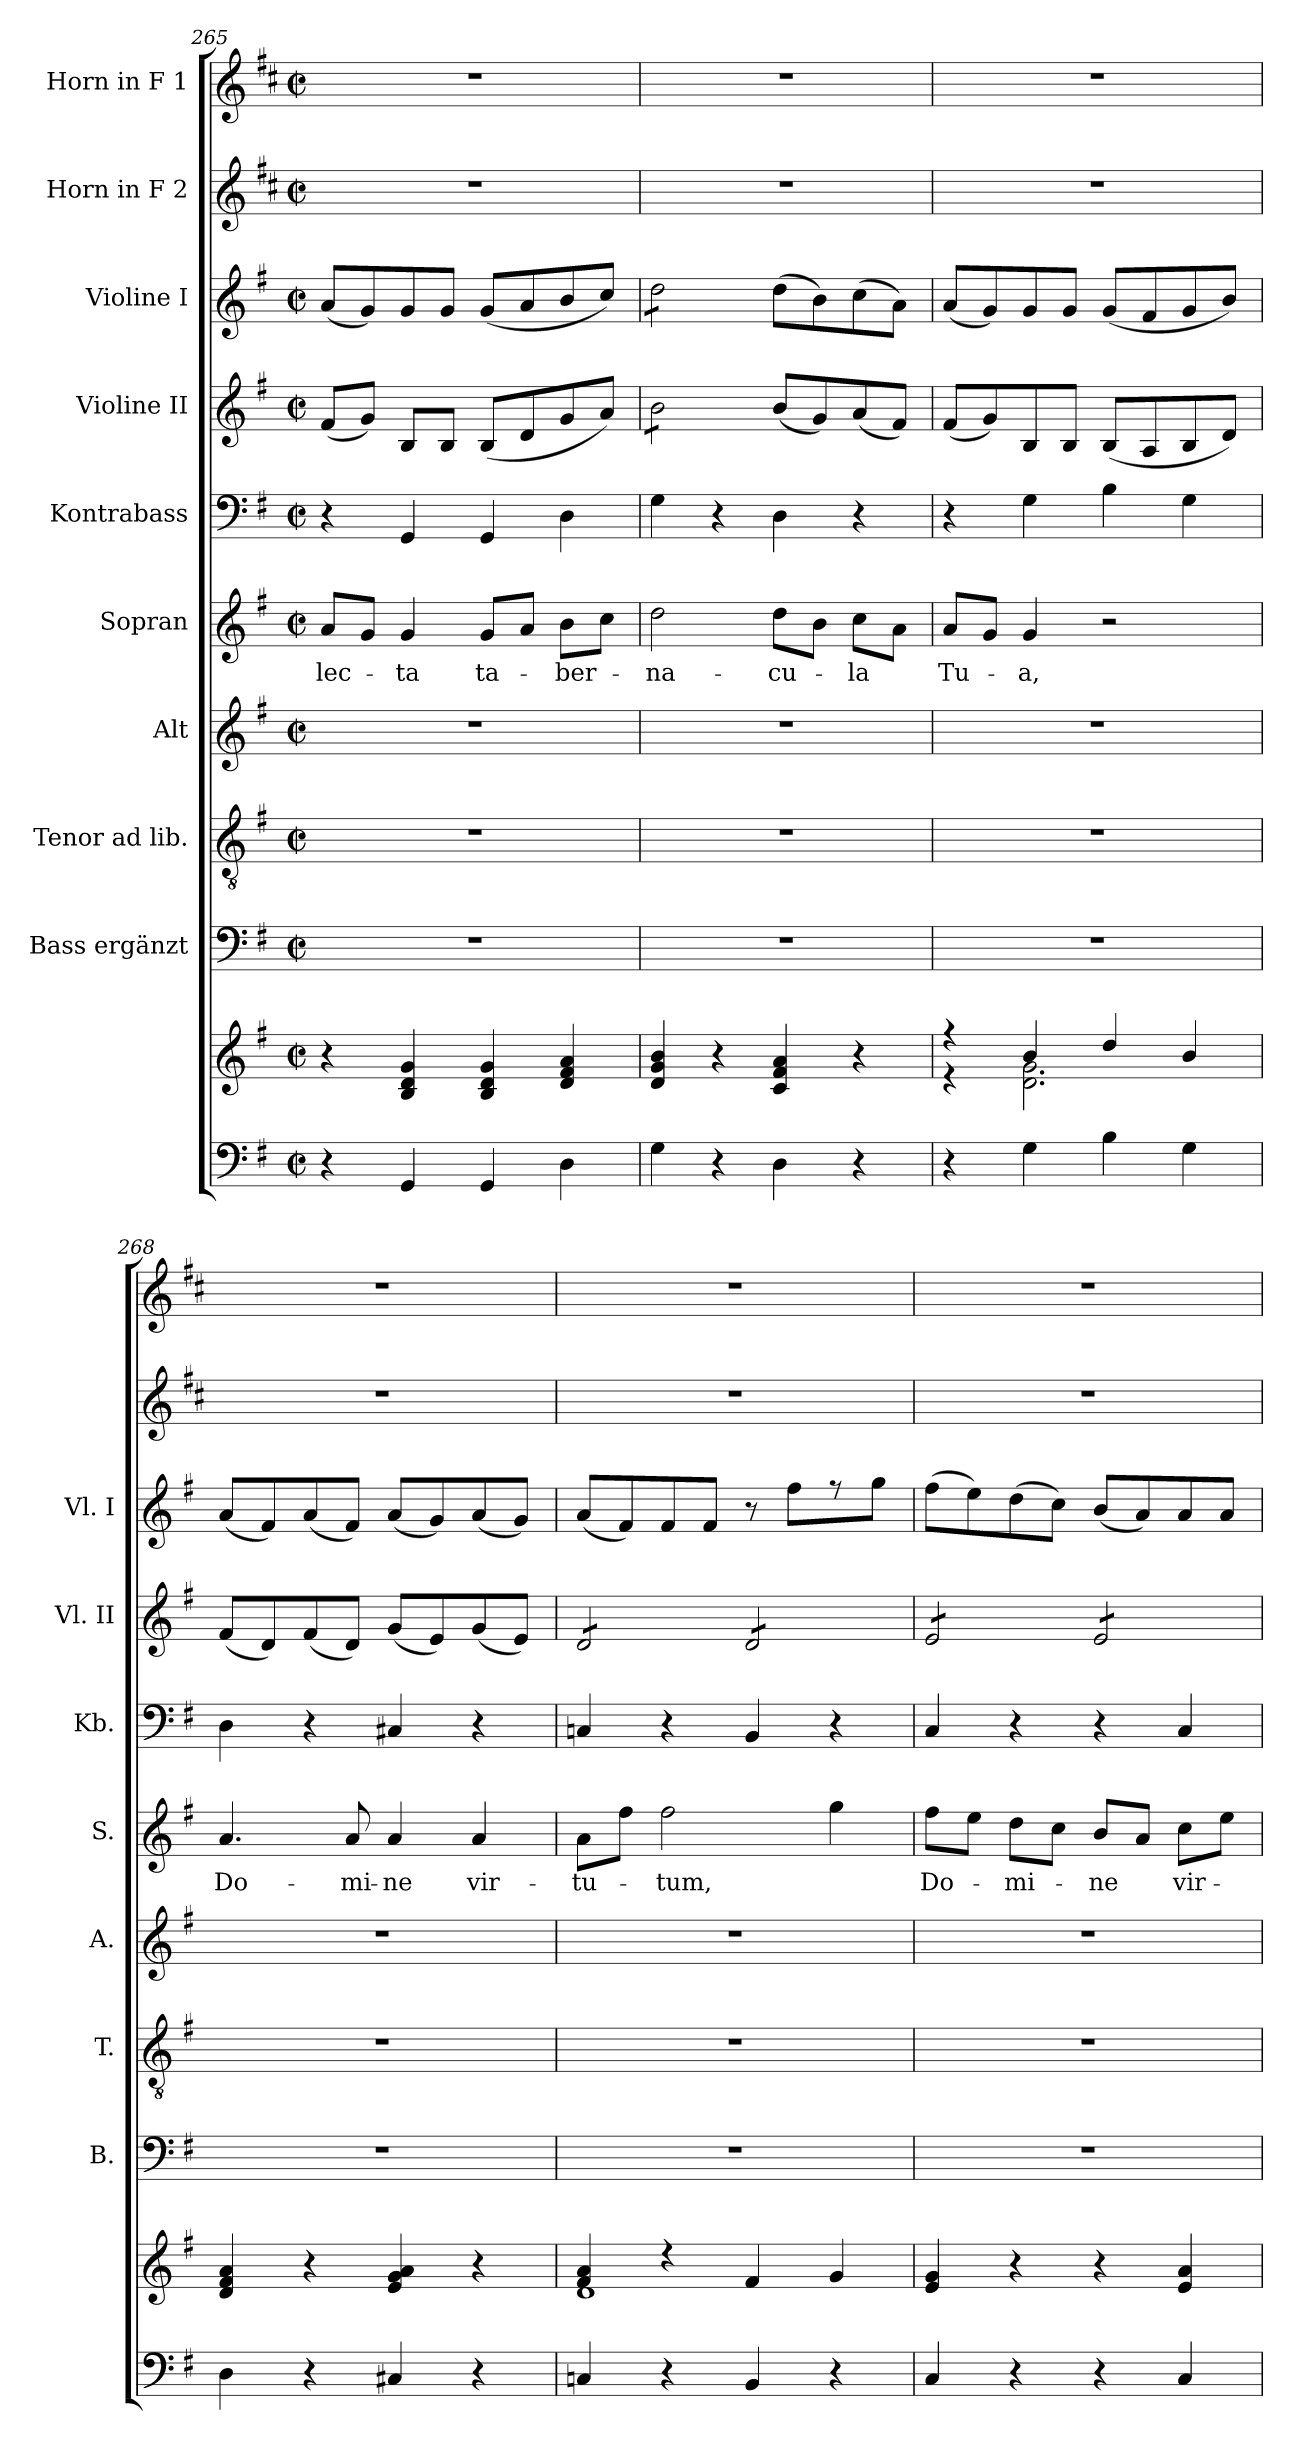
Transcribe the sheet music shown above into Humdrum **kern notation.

**kern	**kern	**kern	**kern	**kern	**kern	**text	**kern	**kern	**kern	**kern	**kern
*part10	*part10	*part9	*part8	*part7	*part6	*part6	*part5	*part4	*part3	*part2	*part1
*staff11	*staff10	*staff9	*staff8	*staff7	*staff6	*staff6	*staff5	*staff4	*staff3	*staff2	*staff1
*	*	*I"Bass ergänzt	*I"Tenor ad lib.	*I"Alt	*I"Sopran	*	*I"Kontrabass	*I"Violine II	*I"Violine I	*I"Horn in F 2	*I"Horn in F 1
*	*	*I'B.	*I'T.	*I'A.	*I'S.	*	*I'Kb.	*I'Vl. II	*I'Vl. I	*	*
!!LO:PB:g=z
*clefF4	*clefG2	*clefF4	*clefGv2	*clefG2	*clefG2	*	*clefF4	*clefG2	*clefG2	*clefG2	*clefG2
*	*	*	*	*	*	*	*ITrd7c12	*	*	*ITrd4c7	*ITrd4c7
*k[f#]	*k[f#]	*k[f#]	*k[f#]	*k[f#]	*k[f#]	*	*k[f#]	*k[f#]	*k[f#]	*k[f#]	*k[f#]
*G:	*G:	*G:	*G:	*G:	*G:	*	*G:	*G:	*G:	*G:	*G:
*M2/2	*M2/2	*M2/2	*M2/2	*M2/2	*M2/2	*	*M2/2	*M2/2	*M2/2	*M2/2	*M2/2
*met(c|)	*met(c|)	*met(c|)	*met(c|)	*met(c|)	*met(c|)	*	*met(c|)	*met(c|)	*met(c|)	*met(c|)	*met(c|)
=265	=265	=265	=265	=265	=265	=265	=265	=265	=265	=265	=265
!	!	!	!	!	!	!LO:LY:b	!	!	!	!	!
4r	4r	1r	1r	1r	8a/L	-lec-	4r	(<8f#/L	(<8a/L	1r	1r
.	.	.	.	.	8g/J	.	.	8g/J)	8g/)	.	.
!	!	!	!	!	!	!LO:LY:b	!	!	!	!	!
4GG/	4B/ 4d/ 4g/	.	.	.	4g/	-ta	4GGG/	8B/L	8g/	.	.
.	.	.	.	.	.	.	.	8B/J	8g/J	.	.
!	!	!	!	!	!	!LO:LY:b	!	!	!	!	!
4GG/	4B/ 4d/ 4g/	.	.	.	8g/L	ta-	4GGG/	(<8B/L	(<8g/L	.	.
.	.	.	.	.	8a/J	.	.	8d/	8a/	.	.
!	!	!	!	!	!	!LO:LY:b	!	!	!	!	!
4D\	4d/ 4f#/ 4a/	.	.	.	8b\L	-ber-	4DD\	8g/	8b/	.	.
.	.	.	.	.	8cc\J	.	.	8a/J)	8cc/J)	.	.
=266	=266	=266	=266	=266	=266	=266	=266	=266	=266	=266	=266
!	!	!	!	!	!	!LO:LY:b	!	!	!	!	!
*	*	*	*	*	*	*	*	*tremolo	*	*	*
*	*	*	*	*	*	*	*	*	*tremolo	*	*
4G\	4d/ 4g/ 4b/	1r	1r	1r	2dd\	-na-	4GG\	8b\L	8dd\L	1r	1r
.	.	.	.	.	.	.	.	8b\	8dd\	.	.
4r	4r	.	.	.	.	.	4r	8b\	8dd\	.	.
.	.	.	.	.	.	.	.	8b\J	8dd\J	.	.
*	*	*	*	*	*	*	*	*	*Xtremolo	*	*
*	*	*	*	*	*	*	*	*Xtremolo	*	*	*
!	!	!	!	!	!	!LO:LY:b	!	!	!	!	!
4D\	4c/ 4f#/ 4a/	.	.	.	8dd\L	-cu-	4DD\	(<8b/L	(>8dd\L	.	.
.	.	.	.	.	8b\J	.	.	8g/)	8b\)	.	.
!	!	!	!	!	!	!LO:LY:b	!	!	!	!	!
4r	4r	.	.	.	8cc\L	-la	4r	(<8a/	(>8cc\	.	.
.	.	.	.	.	8a\J	.	.	8f#/J)	8a\J)	.	.
=267	=267	=267	=267	=267	=267	=267	=267	=267	=267	=267	=267
*	*^	*	*	*	*	*	*	*	*	*	*
!	!	!	!	!	!	!	!LO:LY:b	!	!	!	!	!
4r	4r	4r	1r	1r	1r	8a/L	Tu-	4r	(<8f#/L	(<8a/L	1r	1r
.	.	.	.	.	.	8g/J	.	.	8g/)	8g/)	.	.
!	!	!	!	!	!	!	!LO:LY:b	!	!	!	!	!
4G\	4b/	2.d\ 2.g\	.	.	.	4g/	-a,	4GG\	8B/	8g/	.	.
.	.	.	.	.	.	.	.	.	8B/J	8g/J	.	.
4B\	4dd/	.	.	.	.	2r	.	4BB\	(<8B/L	(<8g/L	.	.
.	.	.	.	.	.	.	.	.	8A/	8f#/	.	.
4G\	4b/	.	.	.	.	.	.	4GG\	8B/	8g/	.	.
.	.	.	.	.	.	.	.	.	8d/J)	8b/J)	.	.
*	*v	*v	*	*	*	*	*	*	*	*	*	*
=268	=268	=268	=268	=268	=268	=268	=268	=268	=268	=268	=268
!	!	!	!	!	!	!LO:LY:b	!	!	!	!	!
4D\	4d/ 4f#/ 4a/	1r	1r	1r	4.a/	Do-	4DD\	(<8f#/L	(<8a/L	1r	1r
.	.	.	.	.	.	.	.	8d/)	8f#/)	.	.
4r	4r	.	.	.	.	.	4r	(<8f#/	(<8a/	.	.
!	!	!	!	!	!	!LO:LY:b	!	!	!	!	!
.	.	.	.	.	8a/	-mi-	.	8d/J)	8f#/J)	.	.
!	!	!	!	!	!	!LO:LY:b	!	!	!	!	!
4C#X/	4e/ 4g/ 4a/	.	.	.	4a/	-ne	4CC#X/	(<8g/L	(<8a/L	.	.
.	.	.	.	.	.	.	.	8e/)	8g/)	.	.
!	!	!	!	!	!	!LO:LY:b	!	!	!	!	!
4r	4r	.	.	.	4a/	vir-	4r	(<8g/	(<8a/	.	.
.	.	.	.	.	.	.	.	8e/J)	8g/J)	.	.
!!LO:PB:g=z
=269	=269	=269	=269	=269	=269	=269	=269	=269	=269	=269	=269
*	*^	*	*	*	*	*	*	*	*	*	*
!	!	!	!	!	!	!	!LO:LY:b	!	!	!	!	!
*	*	*	*	*	*	*	*	*	*tremolo	*	*	*
4Cn/	4f#/ 4a/	1d	1r	1r	1r	8a\L	-tu-	4CCn/	8d/L	(<8a/L	1r	1r
.	.	.	.	.	.	8ff#\J	.	.	8d/	8f#/)	.	.
!	!	!	!	!	!	!	!LO:LY:b	!	!	!	!	!
4r	4r	.	.	.	.	2ff#\	-tum,	4r	8d/	8f#/	.	.
.	.	.	.	.	.	.	.	.	8d/J	8f#/J	.	.
4BB/	4f#/	.	.	.	.	.	.	4BBB/	8d/L	8r	.	.
.	.	.	.	.	.	.	.	.	8d/	8ff#\L	.	.
4r	4g/	.	.	.	.	4gg\	.	4r	8d/	8r	.	.
.	.	.	.	.	.	.	.	.	8d/J	8gg\J	.	.
*	*v	*v	*	*	*	*	*	*	*	*	*	*
=270	=270	=270	=270	=270	=270	=270	=270	=270	=270	=270	=270
!	!	!	!	!	!	!LO:LY:b	!	!	!	!	!
4C/	4e/ 4g/	1r	1r	1r	8ff#\L	Do-	4CC/	8e/L	(>8ff#\L	1r	1r
.	.	.	.	.	8ee\J	.	.	8e/	8ee\)	.	.
!	!	!	!	!	!	!LO:LY:b	!	!	!	!	!
4r	4r	.	.	.	8dd\L	-mi-	4r	8e/	(>8dd\	.	.
.	.	.	.	.	8cc\J	.	.	8e/J	8cc\J)	.	.
!	!	!	!	!	!	!LO:LY:b	!	!	!	!	!
4r	4r	.	.	.	8b/L	-ne	4r	8e/L	(<8b/L	.	.
.	.	.	.	.	8a/J	.	.	8e/	8a/)	.	.
!	!	!	!	!	!	!LO:LY:b	!	!	!	!	!
4C/	4e/ 4a/	.	.	.	8cc\L	vir-	4CC/	8e/	8a/	.	.
.	.	.	.	.	8ee\J	.	.	8e/J	8a/J	.	.
*	*	*	*	*	*	*	*	*Xtremolo	*	*	*
=	=	=	=	=	=	=	=	=	=	=	=
*-	*-	*-	*-	*-	*-	*-	*-	*-	*-	*-	*-
